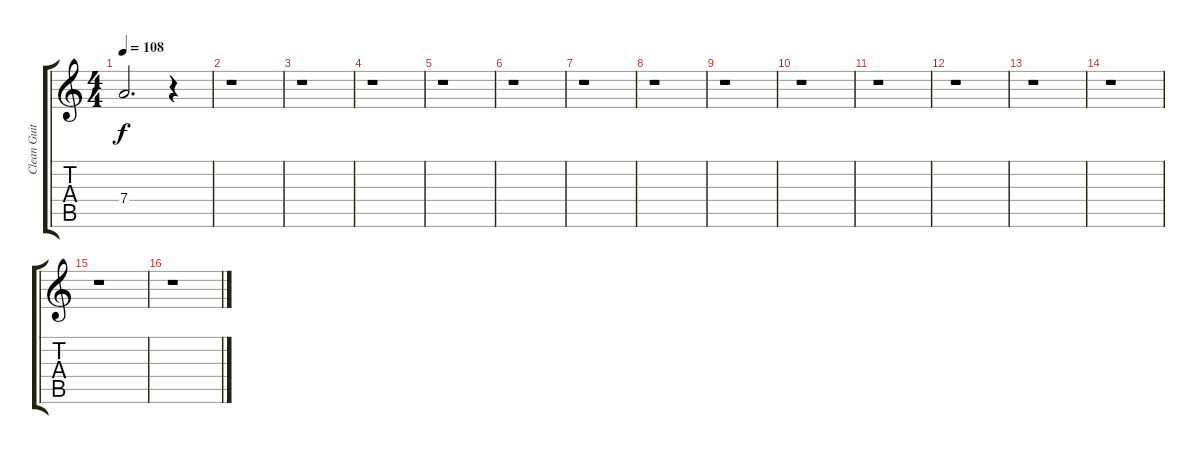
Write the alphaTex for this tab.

\track ("Clean Guitar" "Clean Guit") {instrument electricguitarclean}
\staff {score tabs}
\tuning (E4 B3 G3 D3 A2 E2) {hide}
\ts (4 4)
\tempo 108
\clef g2
\ks c
7.4.2{d dy f} r.4 |
r.1 |
r.1 |
r.1 |
r.1 |
r.1 |
r.1 |
r.1 |
r.1 |
r.1 |
r.1 |
r.1 |
r.1 |
r.1 |
r.1 |
r.1
